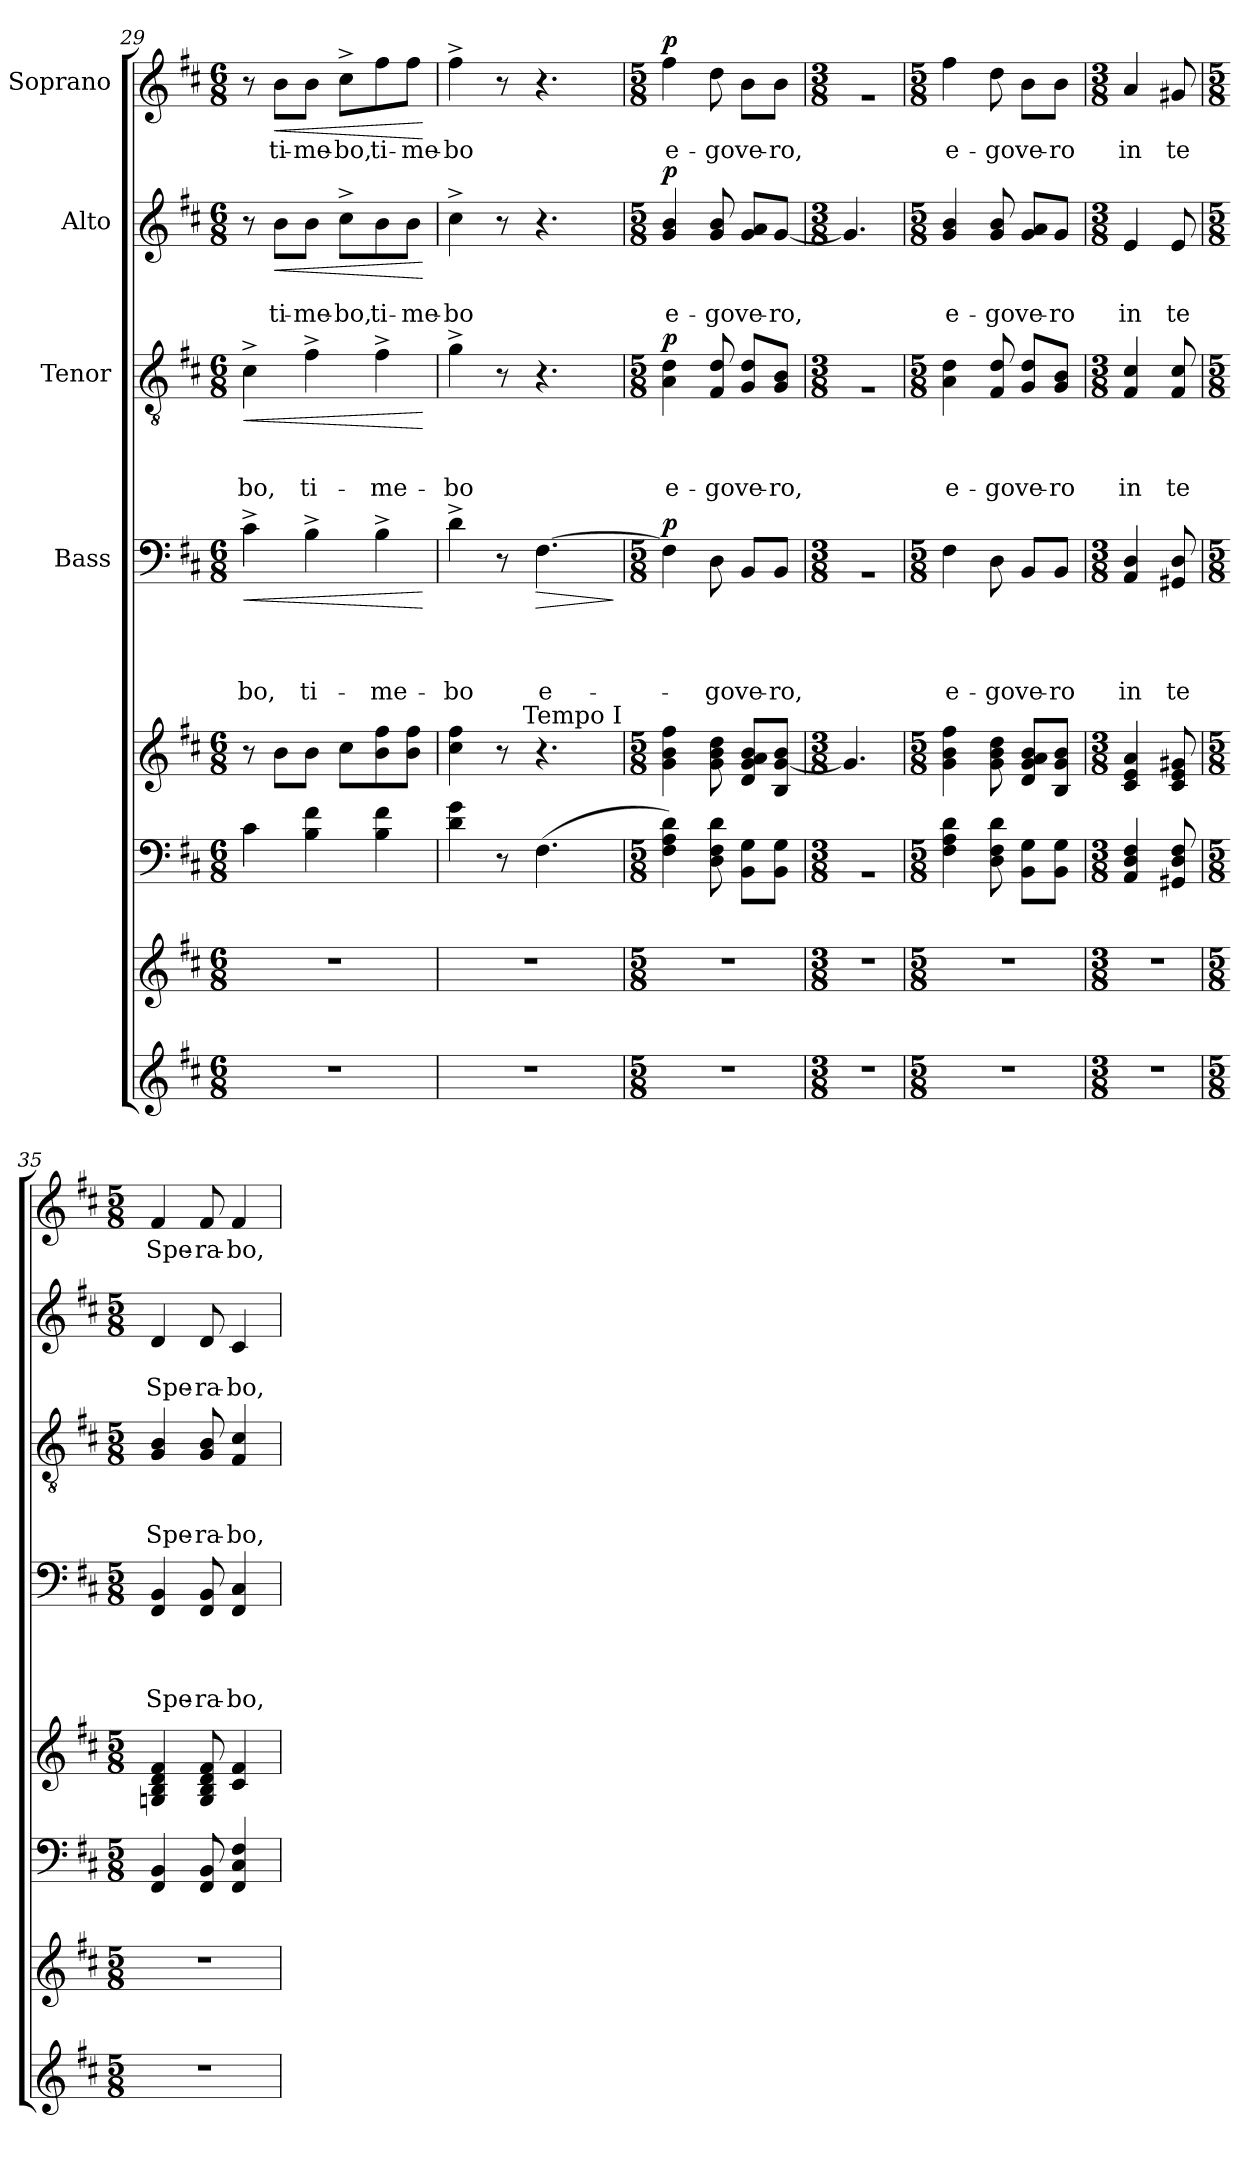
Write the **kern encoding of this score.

**kern	**kern	**kern	**kern	**kern	**text	**text	**text	**text	**dynam	**kern	**text	**text	**text	**dynam	**kern	**text	**text	**dynam	**kern	**text	**dynam
*part8	*part7	*part6	*part5	*part4	*part4	*part4	*part4	*part4	*part4	*part3	*part3	*part3	*part3	*part3	*part2	*part2	*part2	*part2	*part1	*part1	*part1
*staff8	*staff7	*staff6	*staff5	*staff4	*staff4	*staff4	*staff4	*staff4	*staff4	*staff3	*staff3	*staff3	*staff3	*staff3	*staff2	*staff2	*staff2	*staff2	*staff1	*staff1	*staff1
*	*	*	*	*I"Bass	*	*	*	*	*	*I"Tenor	*	*	*	*	*I"Alto	*	*	*	*I"Soprano	*	*
!!LO:PB:g=z
*clefG2	*clefG2	*clefF4	*clefG2	*clefF4	*	*	*	*	*	*clefGv2	*	*	*	*	*clefG2	*	*	*	*clefG2	*	*
*k[f#c#]	*k[f#c#]	*k[f#c#]	*k[f#c#]	*k[f#c#]	*	*	*	*	*	*k[f#c#]	*	*	*	*	*k[f#c#]	*	*	*	*k[f#c#]	*	*
*D:	*D:	*D:	*D:	*D:	*	*	*	*	*	*D:	*	*	*	*	*D:	*	*	*	*D:	*	*
*M6/8	*M6/8	*M6/8	*M6/8	*M6/8	*	*	*	*	*	*M6/8	*	*	*	*	*M6/8	*	*	*	*M6/8	*	*
=29	=29	=29	=29	=29	=29	=29	=29	=29	=29	=29	=29	=29	=29	=29	=29	=29	=29	=29	=29	=29	=29
!	!	!	!	!	!	!	!	!LO:LY:b	!LO:HP:b	!	!	!	!LO:LY:b	!LO:HP:b	!	!	!	!	!	!	!
2.r	2.r	4c#\	8r	4c#^>\	.	.	.	bo,	<	4c#^>\	.	.	bo,	<	8r	.	.	.	8r	.	.
!	!	!	!	!	!	!	!	!	!	!	!	!	!	!	!	!	!LO:LY:b	!LO:HP:b	!	!LO:LY:b	!LO:HP:b
.	.	.	8b\L	.	.	.	.	.	.	.	.	.	.	.	8b\L	.	ti-	<	8b\L	ti-	<
!	!	!	!	!	!	!	!	!LO:LY:b	!	!	!	!	!LO:LY:b	!	!	!	!LO:LY:b	!	!	!LO:LY:b	!
.	.	4B\ 4f#\	8b\J	4B^>\	.	.	.	ti-	.	4f#^>\	.	.	ti-	.	8b\J	.	-me-	.	8b\J	-me-	.
!	!	!	!	!	!	!	!	!	!	!	!	!	!	!	!	!	!LO:LY:b	!	!	!LO:LY:b	!
.	.	.	8cc#\L	.	.	.	.	.	.	.	.	.	.	.	8cc#^>\L	.	-bo,	.	8cc#^>\L	-bo,	.
!	!	!	!	!	!	!	!	!LO:LY:b	!	!	!	!	!LO:LY:b	!	!	!	!LO:LY:b	!	!	!LO:LY:b	!
.	.	4B\ 4f#\	8b\ 8ff#\	4B^>\	.	.	.	-me-	.	4f#^>\	.	.	-me-	.	8b\	.	ti-	.	8ff#\	ti-	.
!	!	!	!	!	!	!	!	!	!	!	!	!	!	!	!	!	!LO:LY:b	!	!	!LO:LY:b	!
.	.	.	8b\ 8ff#\J	.	.	.	.	.	.	.	.	.	.	.	8b\J	.	-me-	.	8ff#\J	-me-	.
.	.	.	.	.	.	.	.	.	[	.	.	.	.	[	.	.	.	[	.	.	[
=30	=30	=30	=30	=30	=30	=30	=30	=30	=30	=30	=30	=30	=30	=30	=30	=30	=30	=30	=30	=30	=30
!	!	!	!	!	!	!	!	!LO:LY:b	!	!	!	!	!LO:LY:b	!	!	!	!LO:LY:b	!	!	!LO:LY:b	!
*	*	*	*^	*	*	*	*	*	*	*	*	*	*	*	*	*	*	*	*	*	*
2.r	2.r	4d\ 4g\	4cc#\ 4ff#\	4ryy	4d^>\	.	.	.	-bo	.	4g^>\	.	.	-bo	.	4cc#^>\	.	-bo	.	4ff#^>\	-bo	.
.	.	8r	8r	16.ryy	8r	.	.	.	.	.	8r	.	.	.	.	8r	.	.	.	8r	.	.
!	!	!	!	!LO:TX:a:t=Tempo I	!	!	!	!	!	!	!	!	!	!	!	!	!	!	!	!	!	!
.	.	.	.	4ryy	.	.	.	.	.	.	.	.	.	.	.	.	.	.	.	.	.	.
!	!	!	!	!	!	!	!	!	!LO:LY:b	!LO:HP:b	!	!	!	!	!	!	!	!	!	!	!	!
.	.	(>4.F#\	4.r	.	[>4.F#\	.	.	.	e-	>	4.r	.	.	.	.	4.r	.	.	.	4.r	.	.
.	.	.	.	8ryy	.	.	.	.	.	.	.	.	.	.	.	.	.	.	.	.	.	.
.	.	.	.	32ryy	.	.	.	.	.	.	.	.	.	.	.	.	.	.	.	.	.	.
.	.	.	.	.	.	.	.	.	.	]	.	.	.	.	.	.	.	.	.	.	.	.
*	*	*	*v	*v	*	*	*	*	*	*	*	*	*	*	*	*	*	*	*	*	*	*
=31	=31	=31	=31	=31	=31	=31	=31	=31	=31	=31	=31	=31	=31	=31	=31	=31	=31	=31	=31	=31	=31
*M5/8	*M5/8	*M5/8	*M5/8	*M5/8	*	*	*	*	*	*M5/8	*	*	*	*	*M5/8	*	*	*	*M5/8	*	*
*	*	*	*^	*	*	*	*	*	*	*	*	*	*	*	*	*	*	*	*	*	*
!	!	!	!	!	!	!	!	!	!	!LO:DY:a	!	!	!	!LO:LY:b	!LO:DY:a	!	!	!LO:LY:b	!LO:DY:a	!	!LO:LY:b	!LO:DY:a
*	*	*	*v	*v	*	*	*	*	*	*	*	*	*	*	*	*	*	*	*	*	*	*
8%5r	8%5r	4F#\ 4A\ 4d\)	4g\ 4b\ 4ff#\	4F#\]	.	.	.	.	p	4A\ 4d\	.	.	e-	p	4g/ 4b/	.	e-	p	4ff#\	e-	p
!	!	!	!	!	!	!	!	!LO:LY:b	!	!	!	!	!LO:LY:b	!	!	!	!LO:LY:b	!	!	!LO:LY:b	!
.	.	8D\ 8F#\ 8d\	8g\ 8b\ 8dd\	8D\	.	.	.	-go	.	8F#/ 8d/	.	.	-go	.	8g/ 8b/	.	-go	.	8dd\	-go	.
!	!	!	!	!	!	!	!	!LO:LY:b	!	!	!	!	!LO:LY:b	!	!	!	!LO:LY:b	!	!	!LO:LY:b	!
.	.	8BB\ 8G\L	8d/ 8g/ 8a/ 8b/L	8BB/L	.	.	.	ve-	.	8G/ 8d/L	.	.	ve-	.	8g/ 8a/L	.	ve-	.	8b\L	ve-	.
!	!	!	!	!	!	!	!	!LO:LY:b	!	!	!	!	!LO:LY:b	!	!	!	!LO:LY:b	!	!	!LO:LY:b	!
.	.	8BB\ 8G\J	8B/ [>8g/ 8b/J	8BB/J	.	.	.	-ro,	.	8G/ 8B/J	.	.	-ro,	.	[<8g/J	.	-ro,	.	8b\J	-ro,	.
=32	=32	=32	=32	=32	=32	=32	=32	=32	=32	=32	=32	=32	=32	=32	=32	=32	=32	=32	=32	=32	=32
*M3/8	*M3/8	*M3/8	*M3/8	*M3/8	*	*	*	*	*	*M3/8	*	*	*	*	*M3/8	*	*	*	*M3/8	*	*
!	!	!LO:N:vis=1	!	!LO:N:vis=1	!	!	!	!	!	!LO:N:vis=1	!	!	!	!	!	!	!	!	!LO:N:vis=1	!	!
4.r	4.r	4.rC	4.g/]	4.rC	.	.	.	.	.	4.rA	.	.	.	.	4.g/]	.	.	.	4.ra	.	.
=33	=33	=33	=33	=33	=33	=33	=33	=33	=33	=33	=33	=33	=33	=33	=33	=33	=33	=33	=33	=33	=33
*M5/8	*M5/8	*M5/8	*M5/8	*M5/8	*	*	*	*	*	*M5/8	*	*	*	*	*M5/8	*	*	*	*M5/8	*	*
!	!	!	!	!	!	!	!	!LO:LY:b	!	!	!	!	!LO:LY:b	!	!	!	!LO:LY:b	!	!	!LO:LY:b	!
8%5r	8%5r	4F#\ 4A\ 4d\	4g\ 4b\ 4ff#\	4F#\	.	.	.	e-	.	4A\ 4d\	.	.	e-	.	4g/ 4b/	.	e-	.	4ff#\	e-	.
!	!	!	!	!	!	!	!	!LO:LY:b	!	!	!	!	!LO:LY:b	!	!	!	!LO:LY:b	!	!	!LO:LY:b	!
.	.	8D\ 8F#\ 8d\	8g\ 8b\ 8dd\	8D\	.	.	.	-go	.	8F#/ 8d/	.	.	-go	.	8g/ 8b/	.	-go	.	8dd\	-go	.
!	!	!	!	!	!	!	!	!LO:LY:b	!	!	!	!	!LO:LY:b	!	!	!	!LO:LY:b	!	!	!LO:LY:b	!
.	.	8BB\ 8G\L	8d/ 8g/ 8a/ 8b/L	8BB/L	.	.	.	ve-	.	8G/ 8d/L	.	.	ve-	.	8g/ 8a/L	.	ve-	.	8b\L	ve-	.
!	!	!	!	!	!	!	!	!LO:LY:b	!	!	!	!	!LO:LY:b	!	!	!	!LO:LY:b	!	!	!LO:LY:b	!
.	.	8BB\ 8G\J	8B/ 8g/ 8b/J	8BB/J	.	.	.	-ro	.	8G/ 8B/J	.	.	-ro	.	8g/J	.	-ro	.	8b\J	-ro	.
=34	=34	=34	=34	=34	=34	=34	=34	=34	=34	=34	=34	=34	=34	=34	=34	=34	=34	=34	=34	=34	=34
*M3/8	*M3/8	*M3/8	*M3/8	*M3/8	*	*	*	*	*	*M3/8	*	*	*	*	*M3/8	*	*	*	*M3/8	*	*
!	!	!	!	!	!	!	!	!LO:LY:b	!	!	!	!	!LO:LY:b	!	!	!	!LO:LY:b	!	!	!LO:LY:b	!
4.r	4.r	4AA/ 4D/ 4F#/	4c#/ 4e/ 4a/	4AA/ 4D/	.	.	.	in	.	4F#/ 4c#/	.	.	in	.	4e/	.	in	.	4a/	in	.
!	!	!	!	!	!	!	!	!LO:LY:b	!	!	!	!	!LO:LY:b	!	!	!	!LO:LY:b	!	!	!LO:LY:b	!
.	.	8GG#X/ 8D/ 8F#/	8c#/ 8e/ 8g#X/	8GG#X/ 8D/	.	.	.	te	.	8F#/ 8c#/	.	.	te	.	8e/	.	te	.	8g#X/	te	.
=35	=35	=35	=35	=35	=35	=35	=35	=35	=35	=35	=35	=35	=35	=35	=35	=35	=35	=35	=35	=35	=35
*M5/8	*M5/8	*M5/8	*M5/8	*M5/8	*	*	*	*	*	*M5/8	*	*	*	*	*M5/8	*	*	*	*M5/8	*	*
!	!	!	!	!	!	!	!	!LO:LY:b	!	!	!	!	!LO:LY:b	!	!	!	!LO:LY:b	!	!	!LO:LY:b	!
8%5r	8%5r	4FF#/ 4BB/	4Gn/ 4B/ 4d/ 4f#/	4FF#/ 4BB/	.	.	.	Spe-	.	4G/ 4B/	.	.	Spe-	.	4d/	.	Spe-	.	4f#/	Spe-	.
!	!	!	!	!	!	!	!	!LO:LY:b	!	!	!	!	!LO:LY:b	!	!	!	!LO:LY:b	!	!	!LO:LY:b	!
.	.	8FF#/ 8BB/	8G/ 8B/ 8d/ 8f#/	8FF#/ 8BB/	.	.	.	-ra-	.	8G/ 8B/	.	.	-ra-	.	8d/	.	-ra-	.	8f#/	-ra-	.
!	!	!	!	!	!	!	!	!LO:LY:b	!	!	!	!	!LO:LY:b	!	!	!	!LO:LY:b	!	!	!LO:LY:b	!
.	.	4FF#/ 4C#/ 4F#/	4c#/ 4f#/	4FF#/ 4C#/	.	.	.	-bo,	.	4F#/ 4c#/	.	.	-bo,	.	4c#/	.	-bo,	.	4f#/	-bo,	.
=	=	=	=	=	=	=	=	=	=	=	=	=	=	=	=	=	=	=	=	=	=
*-	*-	*-	*-	*-	*-	*-	*-	*-	*-	*-	*-	*-	*-	*-	*-	*-	*-	*-	*-	*-	*-
